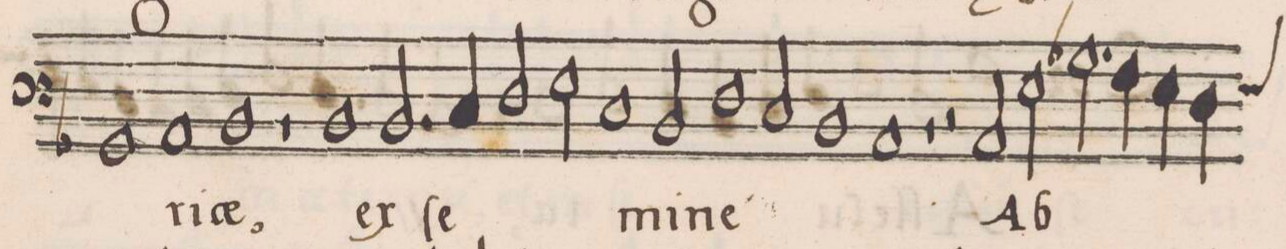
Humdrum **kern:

**kern	**text
*I"BASSVS	*
*clefF3	*
*k[]	*
*met(c)	*
*M2/1	*
1BB-X	.
=27	=27
1C	-ri-
1D	-(ae),
=28	=28
1r	.
1D	ex
=29	=29
2.D/	ſe-
4E/	.
2F/	.
2G\	.
=30	=30
1E	.
2D/	-mi-
1F	-ne
=31	=31
2E/	.
1D	.
=32	=32
1C	.
1r	.
=33	=33
2r	.
2C/	Ab-
2G\	.
2.B-X\	.
=34	=34
4A\	.
4G\	.
*custos:G	*
4F\	.
*-	*-
